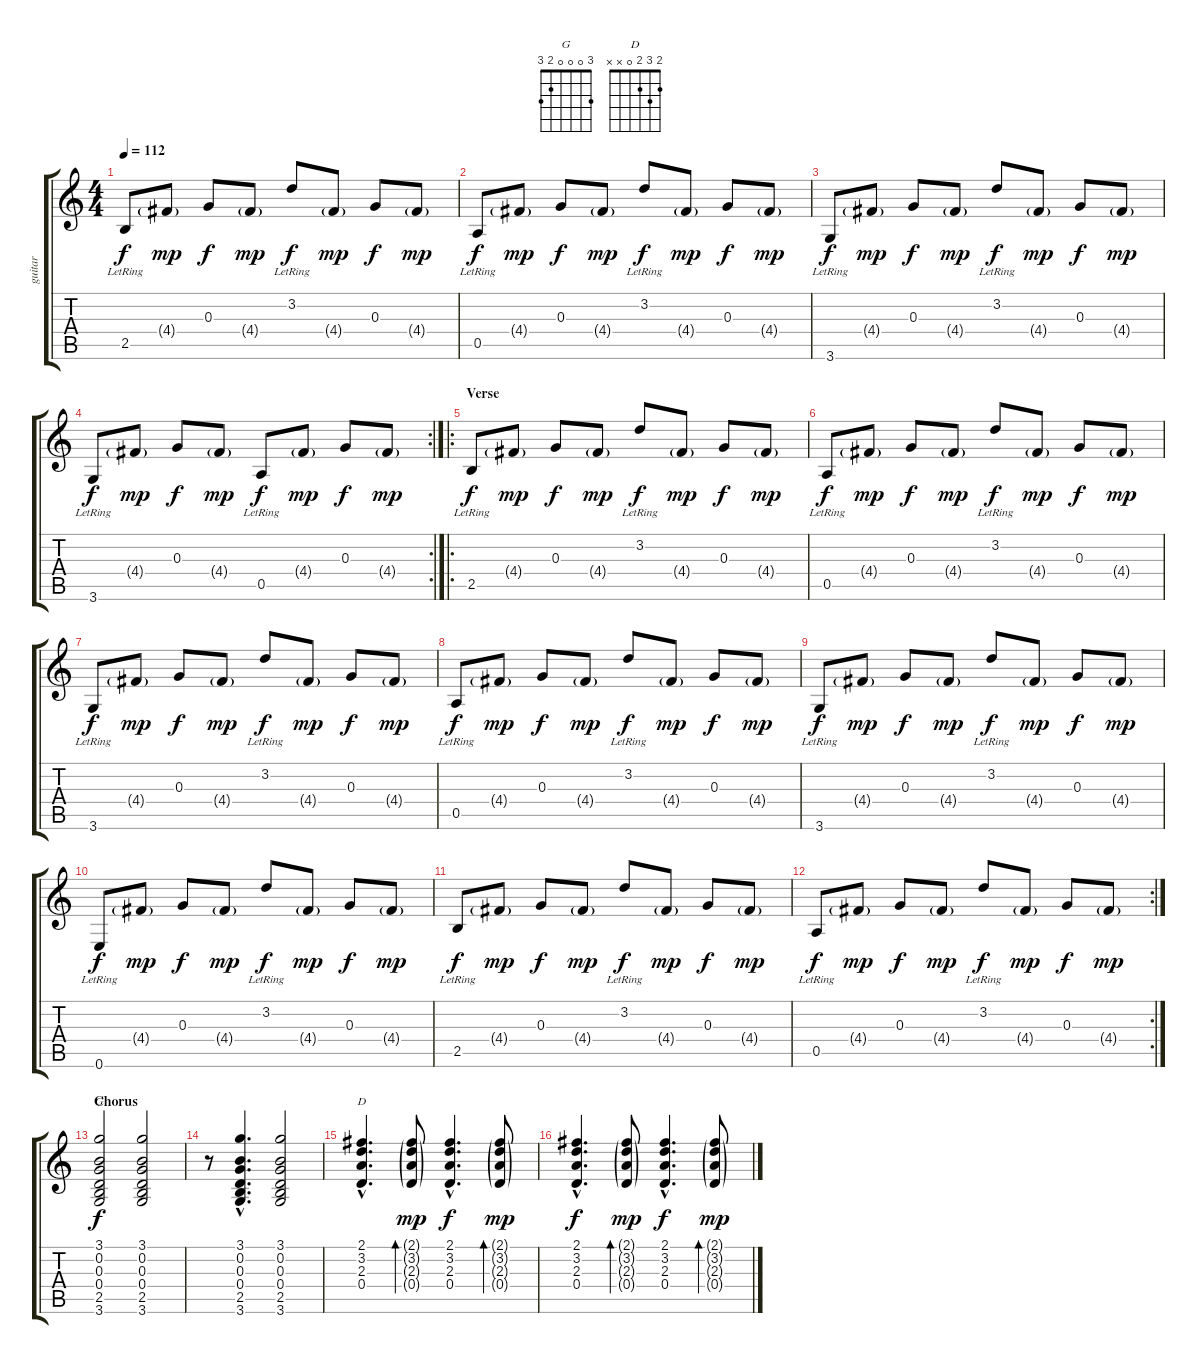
\track ("guitar" "guitar") {instrument acousticguitarsteel}
\staff {score tabs}
\tuning (E4 B3 G3 D3 A2 E2) {hide}
\chord ("G" 3 0 0 0 2 3)
\chord ("D" 2 3 2 0 x x)
\ts (4 4)
\tempo 112
\clef g2
\ks c
2.5{lr}.8{dy f instrument acousticguitarsteel} 4.4{g}.8{dy mp} 0.3.8{dy f} 4.4{g}.8{dy mp} 3.2{lr}.8{dy f} 4.4{g}.8{dy mp} 0.3.8{dy f} 4.4{g}.8{dy mp} |
0.5{lr}.8{dy f} 4.4{g}.8{dy mp} 0.3.8{dy f} 4.4{g}.8{dy mp} 3.2{lr}.8{dy f} 4.4{g}.8{dy mp} 0.3.8{dy f} 4.4{g}.8{dy mp} |
3.6{lr}.8{dy f} 4.4{g}.8{dy mp} 0.3.8{dy f} 4.4{g}.8{dy mp} 3.2{lr}.8{dy f} 4.4{g}.8{dy mp} 0.3.8{dy f} 4.4{g}.8{dy mp} |
\rc 2
3.6{lr}.8{dy f} 4.4{g}.8{dy mp} 0.3.8{dy f} 4.4{g}.8{dy mp} 0.5{lr}.8{dy f} 4.4{g}.8{dy mp} 0.3.8{dy f} 4.4{g}.8{dy mp} |
\ro
\section ("" "Verse")
2.5{lr}.8{dy f} 4.4{g}.8{dy mp} 0.3.8{dy f} 4.4{g}.8{dy mp} 3.2{lr}.8{dy f} 4.4{g}.8{dy mp} 0.3.8{dy f} 4.4{g}.8{dy mp} |
0.5{lr}.8{dy f} 4.4{g}.8{dy mp} 0.3.8{dy f} 4.4{g}.8{dy mp} 3.2{lr}.8{dy f} 4.4{g}.8{dy mp} 0.3.8{dy f} 4.4{g}.8{dy mp} |
3.6{lr}.8{dy f} 4.4{g}.8{dy mp} 0.3.8{dy f} 4.4{g}.8{dy mp} 3.2{lr}.8{dy f} 4.4{g}.8{dy mp} 0.3.8{dy f} 4.4{g}.8{dy mp} |
0.5{lr}.8{dy f} 4.4{g}.8{dy mp} 0.3.8{dy f} 4.4{g}.8{dy mp} 3.2{lr}.8{dy f} 4.4{g}.8{dy mp} 0.3.8{dy f} 4.4{g}.8{dy mp} |
3.6{lr}.8{dy f} 4.4{g}.8{dy mp} 0.3.8{dy f} 4.4{g}.8{dy mp} 3.2{lr}.8{dy f} 4.4{g}.8{dy mp} 0.3.8{dy f} 4.4{g}.8{dy mp} |
0.6{lr}.8{dy f} 4.4{g}.8{dy mp} 0.3.8{dy f} 4.4{g}.8{dy mp} 3.2{lr}.8{dy f} 4.4{g}.8{dy mp} 0.3.8{dy f} 4.4{g}.8{dy mp} |
2.5{lr}.8{dy f} 4.4{g}.8{dy mp} 0.3.8{dy f} 4.4{g}.8{dy mp} 3.2{lr}.8{dy f} 4.4{g}.8{dy mp} 0.3.8{dy f} 4.4{g}.8{dy mp} |
\rc 2
0.5{lr}.8{dy f} 4.4{g}.8{dy mp} 0.3.8{dy f} 4.4{g}.8{dy mp} 3.2{lr}.8{dy f} 4.4{g}.8{dy mp} 0.3.8{dy f} 4.4{g}.8{dy mp} |
\section ("" "Chorus")
(3.1 0.2 0.3 0.4 2.5 3.6).2{ch "G" dy f} (3.1 0.2 0.3 0.4 2.5 3.6).2 |
r.8 (3.1{hac} 0.2{hac} 0.3{hac} 0.4{hac} 2.5{hac} 3.6{hac}).4{d} (3.1 0.2 0.3 0.4 2.5 3.6).2 |
(2.1{hac} 3.2{hac} 2.3{hac} 0.4{hac}).4{d ch "D"} (2.1{g} 3.2{g} 2.3{g} 0.4{g}).8{bd 60 dy mp} (2.1{hac} 3.2{hac} 2.3{hac} 0.4{hac}).4{d dy f} (2.1{g} 3.2{g} 2.3{g} 0.4{g}).8{bd 60 dy mp} |
(2.1{hac} 3.2{hac} 2.3{hac} 0.4{hac}).4{d dy f} (2.1{g} 3.2{g} 2.3{g} 0.4{g}).8{bd 30 dy mp} (2.1{hac} 3.2{hac} 2.3{hac} 0.4{hac}).4{d dy f} (2.1{g} 3.2{g} 2.3{g} 0.4{g}).8{bd 60 dy mp}
